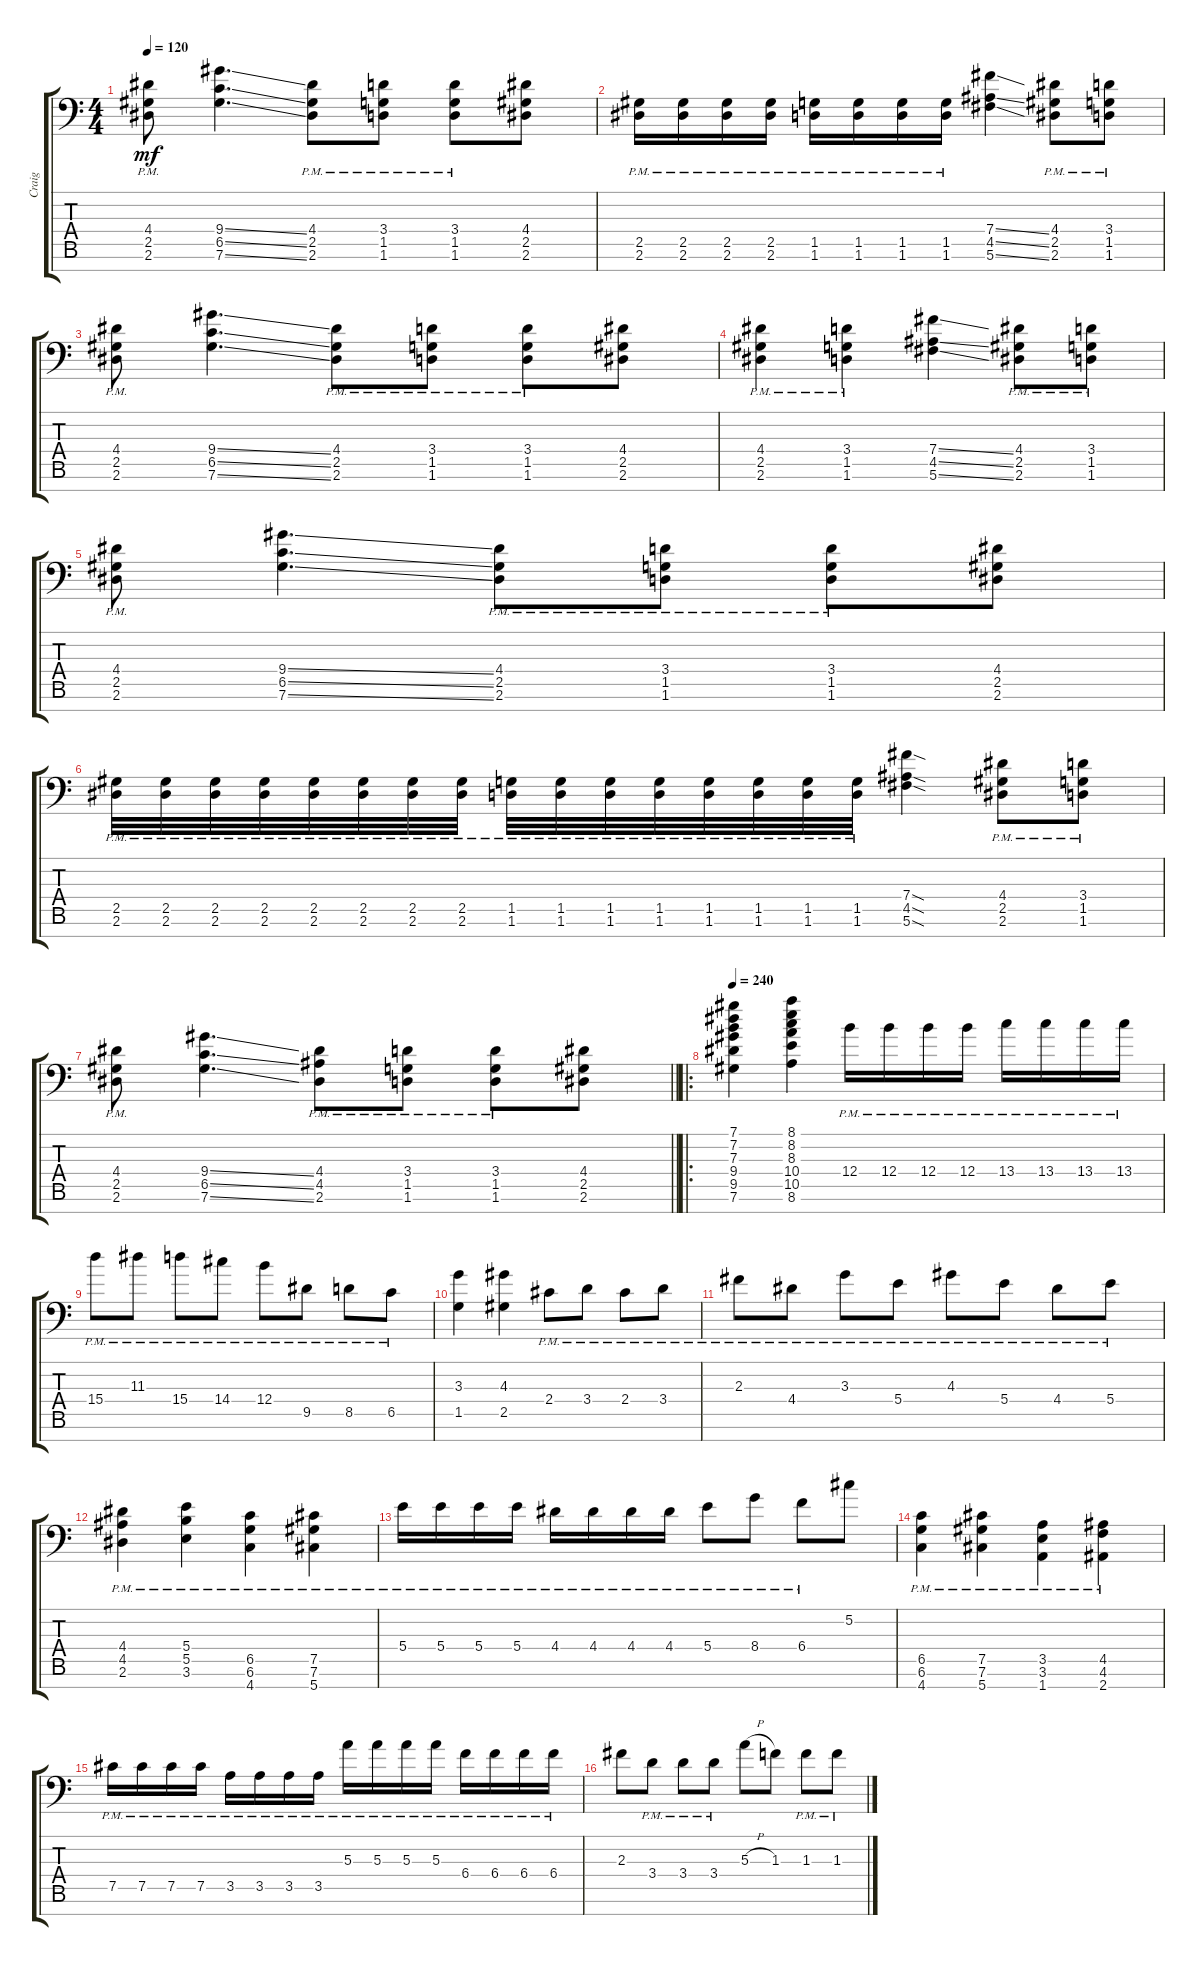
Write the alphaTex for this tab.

\track ("Craig" "Craig") {instrument distortionguitar}
\staff {score tabs}
\tuning (Db4 Ab3 E3 B2 Gb2 Db2 Ab1) {hide}
\ts (4 4)
\tempo 120
\clef f4
\ks c
(4.4{pm} 2.5{pm} 2.6{pm}).8{dy mf} (9.4{ss} 6.5{ss} 7.6{ss}).4{d} (4.4{pm} 2.5{pm} 2.6{pm}).8 (3.4{pm} 1.5{pm} 1.6{pm}).8 (3.4{pm} 1.5{pm} 1.6{pm}).8 (4.4 2.5 2.6).8 |
(2.5{pm} 2.6{pm}).16 (2.5{pm} 2.6{pm}).16 (2.5{pm} 2.6{pm}).16 (2.5{pm} 2.6{pm}).16 (1.5{pm} 1.6{pm}).16 (1.5{pm} 1.6{pm}).16 (1.5{pm} 1.6{pm}).16 (1.5{pm} 1.6{pm}).16 (7.4{ss} 4.5{ss} 5.6{ss}).4 (4.4{pm} 2.5{pm} 2.6{pm}).8 (3.4{pm} 1.5{pm} 1.6{pm}).8 |
(4.4{pm} 2.5{pm} 2.6{pm}).8 (9.4{ss} 6.5{ss} 7.6{ss}).4{d} (4.4{pm} 2.5{pm} 2.6{pm}).8 (3.4{pm} 1.5{pm} 1.6{pm}).8 (3.4{pm} 1.5{pm} 1.6{pm}).8 (4.4 2.5 2.6).8 |
(4.4{pm} 2.5{pm} 2.6{pm}).4 (3.4{pm} 1.5{pm} 1.6{pm}).4 (7.4{ss} 4.5{ss} 5.6{ss}).4 (4.4{pm} 2.5{pm} 2.6{pm}).8 (3.4{pm} 1.5{pm} 1.6{pm}).8 |
(4.4{pm} 2.5{pm} 2.6{pm}).8 (9.4{ss} 6.5{ss} 7.6{ss}).4{d} (4.4{pm} 2.5{pm} 2.6{pm}).8 (3.4{pm} 1.5{pm} 1.6{pm}).8 (3.4{pm} 1.5{pm} 1.6{pm}).8 (4.4 2.5 2.6).8 |
(2.5{pm} 2.6{pm}).32 (2.5{pm} 2.6{pm}).32 (2.5{pm} 2.6{pm}).32 (2.5{pm} 2.6{pm}).32 (2.5{pm} 2.6{pm}).32 (2.5{pm} 2.6{pm}).32 (2.5{pm} 2.6{pm}).32 (2.5{pm} 2.6{pm}).32 (1.5{pm} 1.6{pm}).32 (1.5{pm} 1.6{pm}).32 (1.5{pm} 1.6{pm}).32 (1.5{pm} 1.6{pm}).32 (1.5{pm} 1.6{pm}).32 (1.5{pm} 1.6{pm}).32 (1.5{pm} 1.6{pm}).32 (1.5{pm} 1.6{pm}).32 (7.4{sod} 4.5{sod} 5.6{sod}).4 (4.4{pm} 2.5{pm} 2.6{pm}).8 (3.4{pm} 1.5{pm} 1.6{pm}).8 |
\barLineRight lightlight
(4.4{pm} 2.5{pm} 2.6{pm}).8 (9.4{ss} 6.5{ss} 7.6{ss}).4{d} (4.4{pm} 4.5{pm} 2.6{pm}).8 (3.4{pm} 1.5{pm} 1.6{pm}).8 (3.4{pm} 1.5{pm} 1.6{pm}).8 (4.4 2.5 2.6).8 |
\ro
\section ("" "")
\tempo 240
(7.1 7.2 7.3 9.4 9.5 7.6).4 (8.1 8.2 8.3 10.4 10.5 8.6).4 12.4{pm}.16 12.4{pm}.16 12.4{pm}.16 12.4{pm}.16 13.4{pm}.16 13.4{pm}.16 13.4{pm}.16 13.4{pm}.16 |
15.4{pm}.8 11.3{pm}.8 15.4{pm}.8 14.4{pm}.8 12.4{pm}.8 9.5{pm}.8 8.5{pm}.8 6.5{pm}.8 |
(3.3 1.5).4 (4.3 2.5).4 2.4{pm}.8 3.4{pm}.8 2.4{pm}.8 3.4{pm}.8 |
2.3{pm}.8 4.4{pm}.8 3.3{pm}.8 5.4{pm}.8 4.3{pm}.8 5.4{pm}.8 4.4{pm}.8 5.4{pm}.8 |
(4.4{pm} 4.5 2.6).4 (5.4{pm} 5.5{pm} 3.6).4 (6.5{pm} 6.6{pm} 4.7).4 (7.5{pm} 7.6{pm} 5.7).4 |
5.4{pm}.16 5.4{pm}.16 5.4{pm}.16 5.4{pm}.16 4.4{pm}.16 4.4{pm}.16 4.4{pm}.16 4.4{pm}.16 5.4{pm}.8 8.4{pm}.8 6.4{pm}.8 5.2.8 |
(6.5{pm} 6.6 4.7).4 (7.5{pm} 7.6 5.7).4 (3.5{pm} 3.6{pm} 1.7).4 (4.5{pm} 4.6{pm} 2.7).4 |
7.5{pm}.16 7.5{pm}.16 7.5{pm}.16 7.5{pm}.16 3.5{pm}.16 3.5{pm}.16 3.5{pm}.16 3.5{pm}.16 5.3{pm}.16 5.3{pm}.16 5.3{pm}.16 5.3{pm}.16 6.4{pm}.16 6.4{pm}.16 6.4{pm}.16 6.4{pm}.16 |
2.3.8 3.4{pm}.8 3.4{pm}.8 3.4{pm}.8 5.3{h}.8 1.3.8 1.3{pm}.8 1.3{pm}.8
